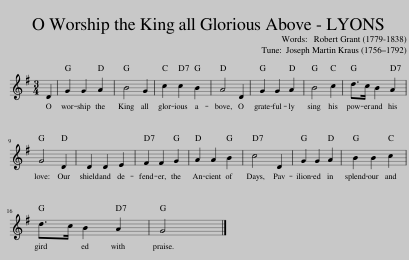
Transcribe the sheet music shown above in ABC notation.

X:1
L:1/8
M:3/4
I:linebreak $
K:G
V:1 treble
V:1
 D2 | G2 G2 A2 | B4 G2 | c2 c2 B2 | A4 D2 | %5
 G2 G2 A2 | B4 c2 | d>c B2 A2 |$ G4 D2 | D2 D2 E2 | %10
 F2 F2 G2 | A2 A2 B2 | c4 D2 | G2 G2 A2 | B2 B2 c2 |$ %15
 d>c B2 A2 | G4 |] %17
